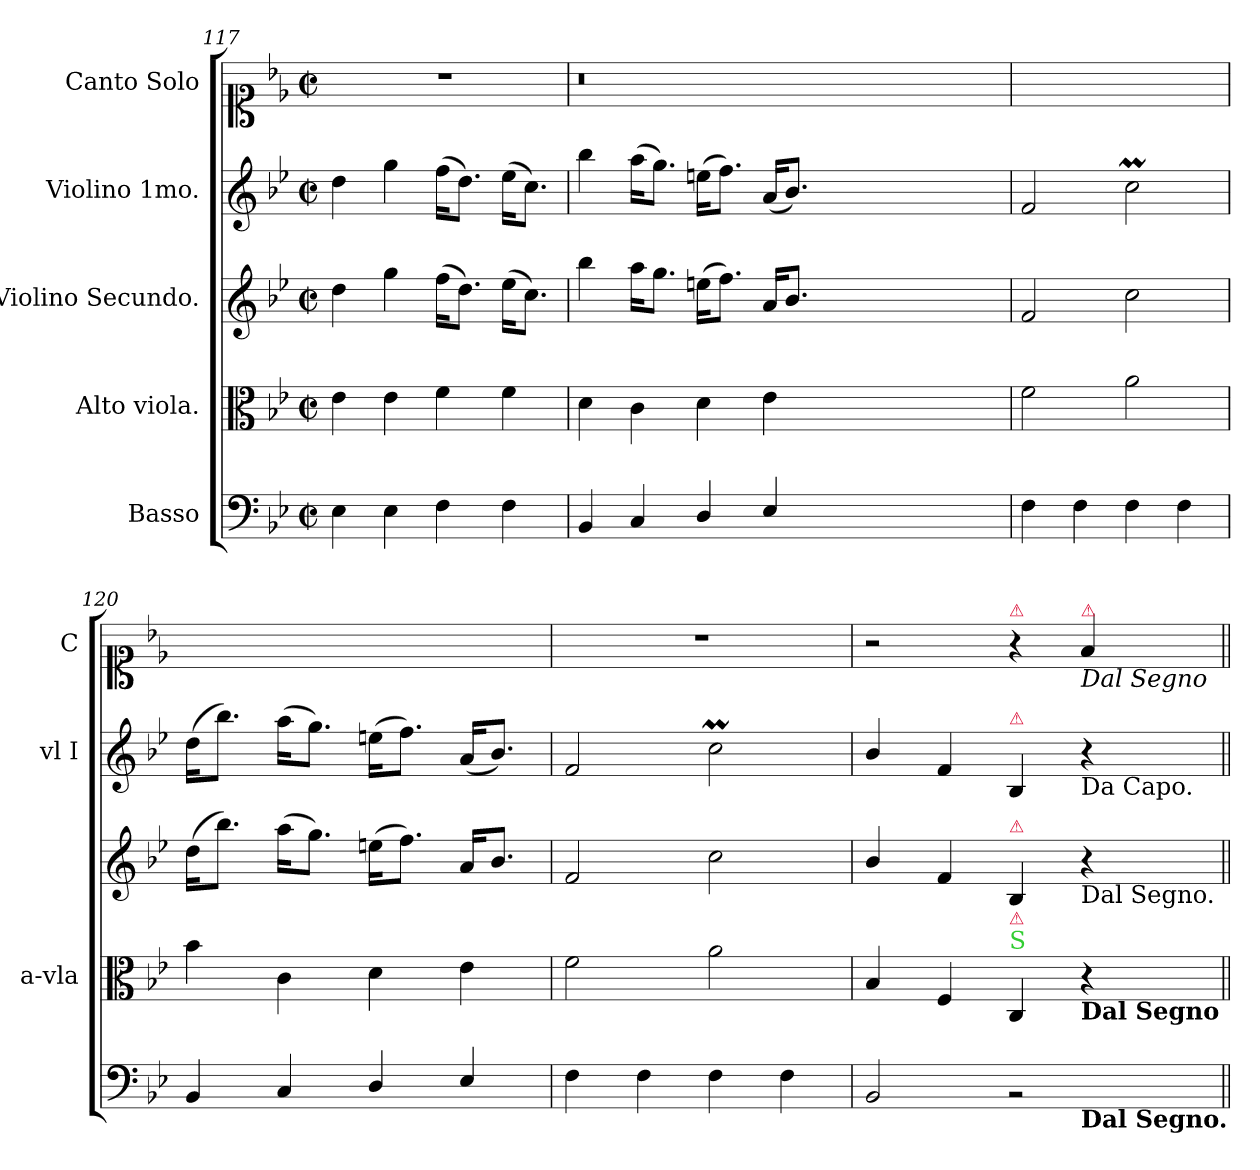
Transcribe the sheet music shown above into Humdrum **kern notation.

**kern	**kern	**kern	**kern	**kern
*part5	*part4	*part3	*part2	*part1
*staff5	*staff4	*staff3	*staff2	*staff1
*I"Basso	*I"Alto viola.	*I"Violino Secundo.	*I"Violino 1mo.	*I"Canto Solo
*	*I'a-vla	*	*I'vl I	*I'C
*clefF4	*clefC3	*clefG2	*clefG2	*clefC1
*k[b-e-]	*k[b-e-]	*k[b-e-]	*k[b-e-]	*k[b-e-]
*M2/2	*M2/2	*M2/2	*M2/2	*M2/2
*met(c|)	*met(c|)	*met(c|)	*met(c|)	*met(c|)
=117	=117	=117	=117	=117
4E-\	4e-\	4dd\	4dd\	1r
4E-\	4e-\	4gg\	4gg\	.
4F\	4f\	(16ff\KL	(16ff\KL	.
.	.	8.dd\J)	8.dd\J)	.
4F\	4f\	(16ee-\KL	(16ee-\KL	.
.	.	8.cc\J)	8.cc\J)	.
=118	=118	=118	=118	=118
4BB-/	4d\	4bb-\	4bb-\	0.r
4C/	4c\	16aa\KL	(16aa\KL	.
.	.	8.gg\J	8.gg\J)	.
4D/	4d\	(16een\KL	(16een\KL	.
.	.	8.ff\J)	8.ff\J)	.
4E-/	4e-\	16a/KL	(16a/KL	.
.	.	8.b-/J	8.b-/J)	.
0ryy	0ryy	0ryy	0ryy	.
=119	=119	=119	=119	=119
4F\	2f\	2f/	2f/	1ryy
4F\	.	.	.	.
4F\	2a\	2cc\	2ccM\	.
4F\	.	.	.	.
=120	=120	=120	=120	=120
4BB-/	4b-\	(16dd\KL	(16dd\KL	1ryy
.	.	8.bb-\J)	8.bb-\J)	.
4C/	4c\	(16aa\KL	(16aa\KL	.
.	.	8.gg\J)	8.gg\J)	.
4D/	4d\	(16een\KL	(16een\KL	.
.	.	8.ff\J)	8.ff\J)	.
4E-/	4e-\	16a/KL	(16a/KL	.
.	.	8.b-/J	8.b-/J)	.
=121	=121	=121	=121	=121
4F\	2f\	2f/	2f/	1r
4F\	.	.	.	.
4F\	2a\	2cc\	2ccM\	.
4F\	.	.	.	.
=122	=122	=122	=122	=122
*^	*	*	*	*
2BB-/	2.ryy	4B-/	4b-/	4b-/	2r
.	.	4F/	4f/	4f/	.
!	!	!	!	!	!LO:TX:a:color=crimson:t=⚠
!	!	!	!	!LO:TX:a:color=crimson:t=⚠	!
!	!	!	!LO:TX:a:color=crimson:t=⚠	!	!
!	!	!LO:TX:a:color=limegreen:t=S	!	!	!
!	!	!LO:TX:a:color=crimson:t=⚠	!	!	!
2rBB	.	4C/	4B-/	4B-/	4r
!	!	!	!	!	!LO:TX:a:color=crimson:t=⚠
!	!	!	!	!	!LO:TX:b:i:t=Dal Segno
!	!	!	!	!LO:TX:b:t=Da Capo.	!
!	!	!	!LO:TX:b:t=Dal Segno.	!	!
!	!	!LO:TX:b:B:t=Dal Segno	!	!	!
!	!LO:TX:b:B:t=Dal Segno.	!	!	!	!
.	4ryy	4r	4r	4r	4f/
!LO:TX:a:color=crimson:t=⚠	!	!	!	!	!
*v	*v	*	*	*	*
=||	=||	=||	=||	=||
*-	*-	*-	*-	*-
